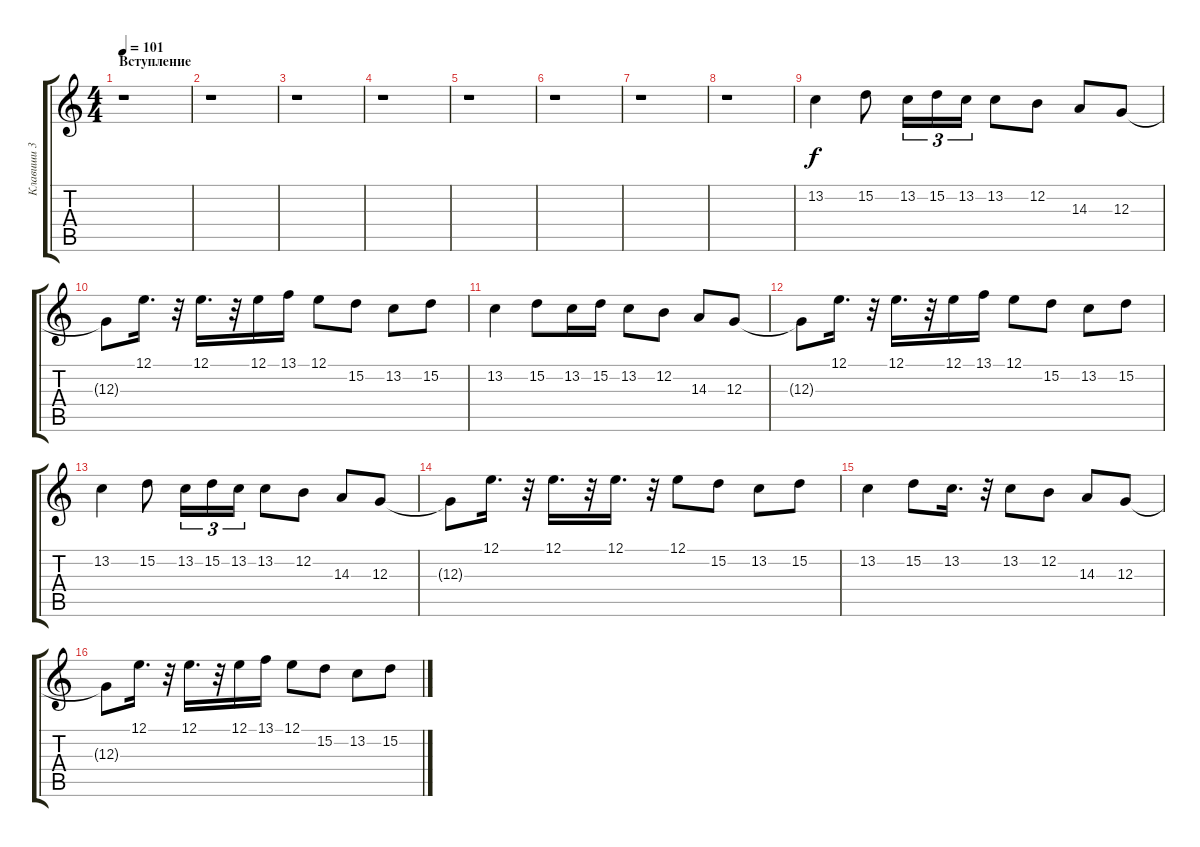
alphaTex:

\track ("Клавиши 3" "Клавиши 3") {instrument panflute}
\staff {score tabs}
\tuning (E4 B3 G3 D3 A2 E2) {hide}
\ts (4 4)
\section ("" "Вступление")
\tempo 101
\clef g2
\ks c
r.1{dy f instrument panflute} |
r.1 |
r.1 |
r.1 |
r.1 |
r.1 |
r.1 |
r.1 |
13.2.4 15.2.8 13.2.16{tu (3 2)} 15.2.16{tu (3 2)} 13.2.16{tu (3 2)} 13.2.8 12.2.8 14.3.8 12.3.8 |
12.3{t}.8 12.1.16{d} r.32 12.1.16{d} r.32 12.1.16 13.1.16 12.1.8 15.2.8 13.2.8 15.2.8 |
13.2.4 15.2.8 13.2.16 15.2.16 13.2.8 12.2.8 14.3.8 12.3.8 |
12.3{t}.8 12.1.16{d} r.32 12.1.16{d} r.32 12.1.16 13.1.16 12.1.8 15.2.8 13.2.8 15.2.8 |
13.2.4 15.2.8 13.2.16{tu (3 2)} 15.2.16{tu (3 2)} 13.2.16{tu (3 2)} 13.2.8 12.2.8 14.3.8 12.3.8 |
12.3{t}.8 12.1.16{d} r.32 12.1.16{d} r.32 12.1.16{d} r.32 12.1.8 15.2.8 13.2.8 15.2.8 |
13.2.4 15.2.8 13.2.16{d} r.32 13.2.8 12.2.8 14.3.8 12.3.8 |
12.3{t}.8 12.1.16{d} r.32 12.1.16{d} r.32 12.1.16 13.1.16 12.1.8 15.2.8 13.2.8 15.2.8
